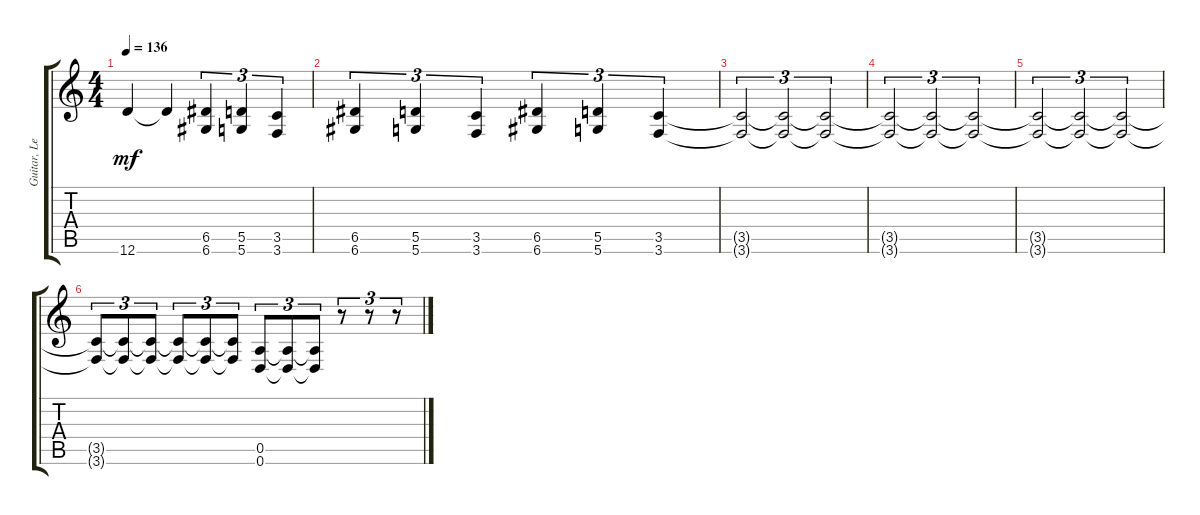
\track ("Guitar, Lead" "Guitar, Le") {instrument distortionguitar}
\staff {score tabs}
\tuning (E4 B3 G3 D3 A2 D2) {hide}
\ts (4 4)
\tempo 136
\clef g2
\ks c
12.6{t}.4{dy mf} 12.6{t}.4 (6.5 6.6).4{tu (3 2)} (5.5 5.6).4{tu (3 2)} (3.5 3.6).4{tu (3 2)} |
(6.5 6.6).4{tu (3 2)} (5.5 5.6).4{tu (3 2)} (3.5 3.6).4{tu (3 2)} (6.5 6.6).4{tu (3 2)} (5.5 5.6).4{tu (3 2)} (3.5 3.6).4{tu (3 2)} |
(3.5{t} 3.6{t}).2{tu (3 2)} (3.5{t} 3.6{t}).2{tu (3 2)} (3.5{t} 3.6{t}).2{tu (3 2)} |
(3.5{t} 3.6{t}).2{tu (3 2)} (3.5{t} 3.6{t}).2{tu (3 2)} (3.5{t} 3.6{t}).2{tu (3 2)} |
(3.5{t} 3.6{t}).2{tu (3 2)} (3.5{t} 3.6{t}).2{tu (3 2)} (3.5{t} 3.6{t}).2{tu (3 2)} |
(3.5{t} 3.6{t}).8{tu (3 2)} (3.5{t} 3.6{t}).8{tu (3 2)} (3.5{t} 3.6{t}).8{tu (3 2)} (3.5{t} 3.6{t}).8{tu (3 2)} (3.5{t} 3.6{t}).8{tu (3 2)} (3.5{t} 3.6{t}).8{tu (3 2)} (0.5 0.6).8{tu (3 2)} (0.5{t} 0.6{t}).8{tu (3 2)} (0.5{t} 0.6{t}).8{tu (3 2)} r.8{tu (3 2)} r.8{tu (3 2)} r.8{tu (3 2)}
